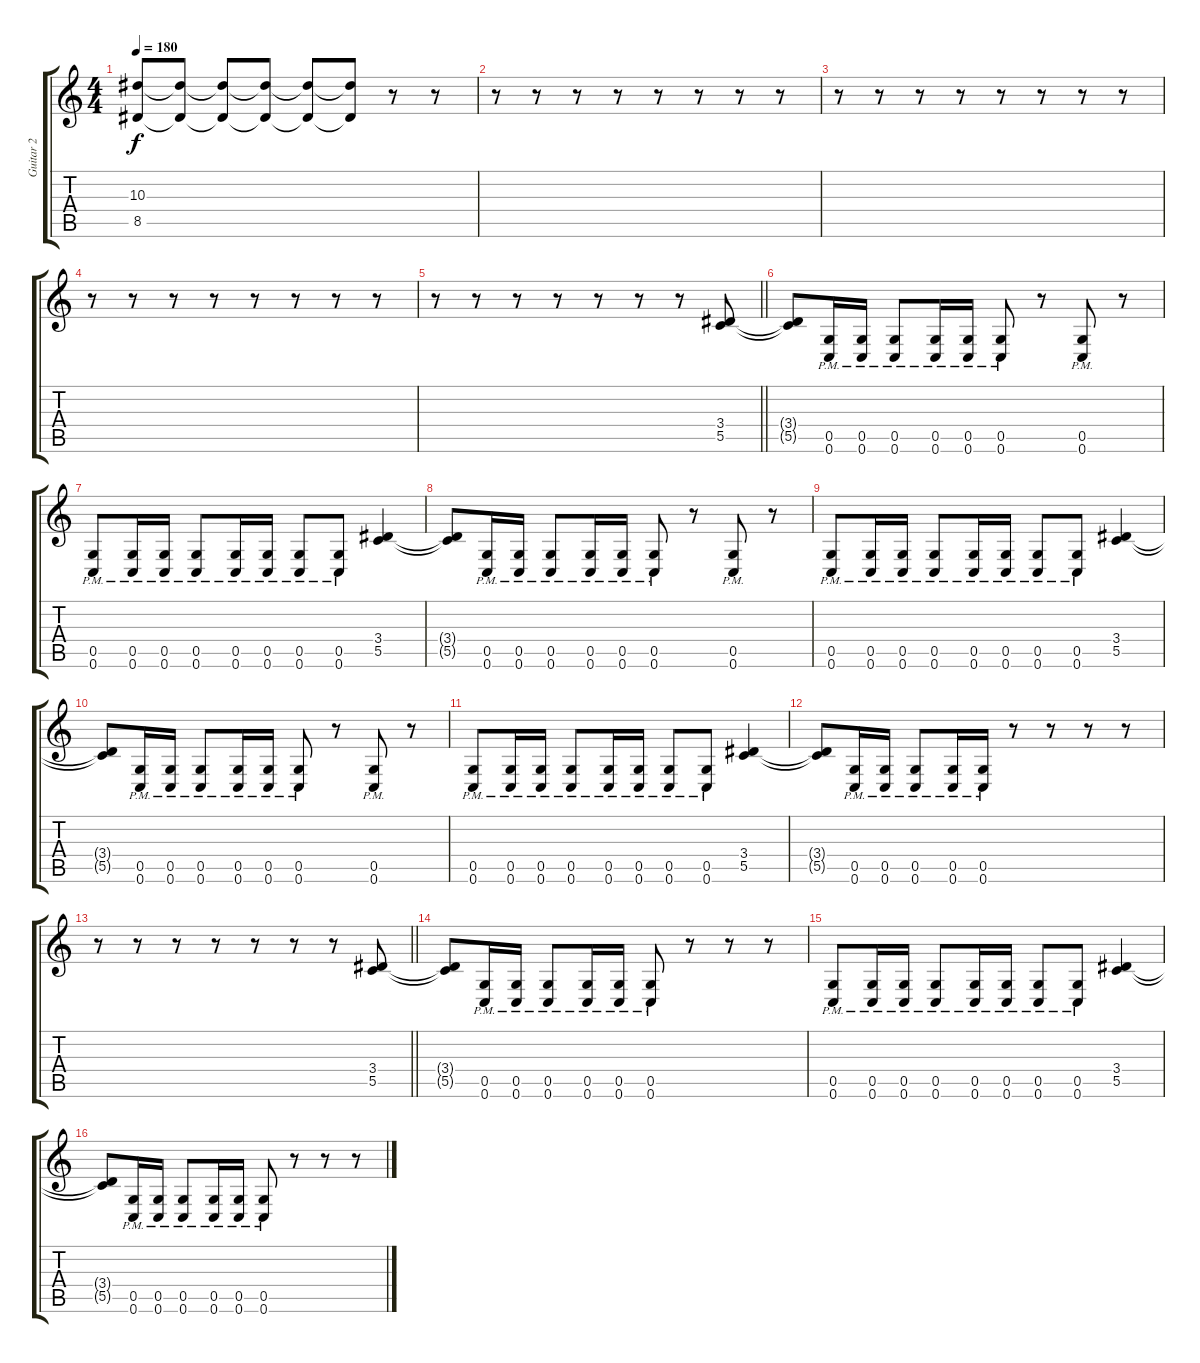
\track ("Guitar 2" "Guitar 2") {instrument distortionguitar}
\staff {score tabs}
\tuning (D4 A3 F3 C3 G2 C2) {hide}
\ts (4 4)
\tempo 180
\clef g2
\ks c
(10.3{t} 8.5{t}).8{dy f} (10.3{t} 8.5{t}).8 (10.3{t} 8.5{t}).8 (10.3{t} 8.5{t}).8 (10.3{t} 8.5{t}).8 (10.3{t} 8.5{t}).8 r.8 r.8 |
r.8 r.8 r.8 r.8 r.8 r.8 r.8 r.8 |
r.8 r.8 r.8 r.8 r.8 r.8 r.8 r.8 |
r.8 r.8 r.8 r.8 r.8 r.8 r.8 r.8 |
\barLineRight lightlight
r.8 r.8 r.8 r.8 r.8 r.8 r.8 (3.4 5.5).8 |
(3.4{t} 5.5{t}).8 (0.5{pm} 0.6{pm}).16 (0.5{pm} 0.6{pm}).16 (0.5{pm} 0.6{pm}).8 (0.5{pm} 0.6{pm}).16 (0.5{pm} 0.6{pm}).16 (0.5{pm} 0.6{pm}).8 r.8 (0.5{pm} 0.6{pm}).8 r.8 |
(0.5{pm} 0.6{pm}).8 (0.5{pm} 0.6{pm}).16 (0.5{pm} 0.6{pm}).16 (0.5{pm} 0.6{pm}).8 (0.5{pm} 0.6{pm}).16 (0.5{pm} 0.6{pm}).16 (0.5{pm} 0.6{pm}).8 (0.5{pm} 0.6{pm}).8 (3.4 5.5).4 |
(3.4{t} 5.5{t}).8 (0.5{pm} 0.6{pm}).16 (0.5{pm} 0.6{pm}).16 (0.5{pm} 0.6{pm}).8 (0.5{pm} 0.6{pm}).16 (0.5{pm} 0.6{pm}).16 (0.5{pm} 0.6{pm}).8 r.8 (0.5{pm} 0.6{pm}).8 r.8 |
(0.5{pm} 0.6{pm}).8 (0.5{pm} 0.6{pm}).16 (0.5{pm} 0.6{pm}).16 (0.5{pm} 0.6{pm}).8 (0.5{pm} 0.6{pm}).16 (0.5{pm} 0.6{pm}).16 (0.5{pm} 0.6{pm}).8 (0.5{pm} 0.6{pm}).8 (3.4 5.5).4 |
(3.4{t} 5.5{t}).8 (0.5{pm} 0.6{pm}).16 (0.5{pm} 0.6{pm}).16 (0.5{pm} 0.6{pm}).8 (0.5{pm} 0.6{pm}).16 (0.5{pm} 0.6{pm}).16 (0.5{pm} 0.6{pm}).8 r.8 (0.5{pm} 0.6{pm}).8 r.8 |
(0.5{pm} 0.6{pm}).8 (0.5{pm} 0.6{pm}).16 (0.5{pm} 0.6{pm}).16 (0.5{pm} 0.6{pm}).8 (0.5{pm} 0.6{pm}).16 (0.5{pm} 0.6{pm}).16 (0.5{pm} 0.6{pm}).8 (0.5{pm} 0.6{pm}).8 (3.4 5.5).4 |
(3.4{t} 5.5{t}).8 (0.5{pm} 0.6{pm}).16 (0.5{pm} 0.6{pm}).16 (0.5{pm} 0.6{pm}).8 (0.5{pm} 0.6{pm}).16 (0.5{pm} 0.6{pm}).16 r.8 r.8 r.8 r.8 |
\barLineRight lightlight
r.8 r.8 r.8 r.8 r.8 r.8 r.8 (3.4 5.5).8 |
(3.4{t} 5.5{t}).8 (0.5{pm} 0.6{pm}).16 (0.5{pm} 0.6{pm}).16 (0.5{pm} 0.6{pm}).8 (0.5{pm} 0.6{pm}).16 (0.5{pm} 0.6{pm}).16 (0.5{pm} 0.6{pm}).8 r.8 r.8 r.8 |
(0.5{pm} 0.6{pm}).8 (0.5{pm} 0.6{pm}).16 (0.5{pm} 0.6{pm}).16 (0.5{pm} 0.6{pm}).8 (0.5{pm} 0.6{pm}).16 (0.5{pm} 0.6{pm}).16 (0.5{pm} 0.6{pm}).8 (0.5{pm} 0.6{pm}).8 (3.4 5.5).4 |
(3.4{t} 5.5{t}).8 (0.5{pm} 0.6{pm}).16 (0.5{pm} 0.6{pm}).16 (0.5{pm} 0.6{pm}).8 (0.5{pm} 0.6{pm}).16 (0.5{pm} 0.6{pm}).16 (0.5{pm} 0.6{pm}).8 r.8 r.8 r.8
